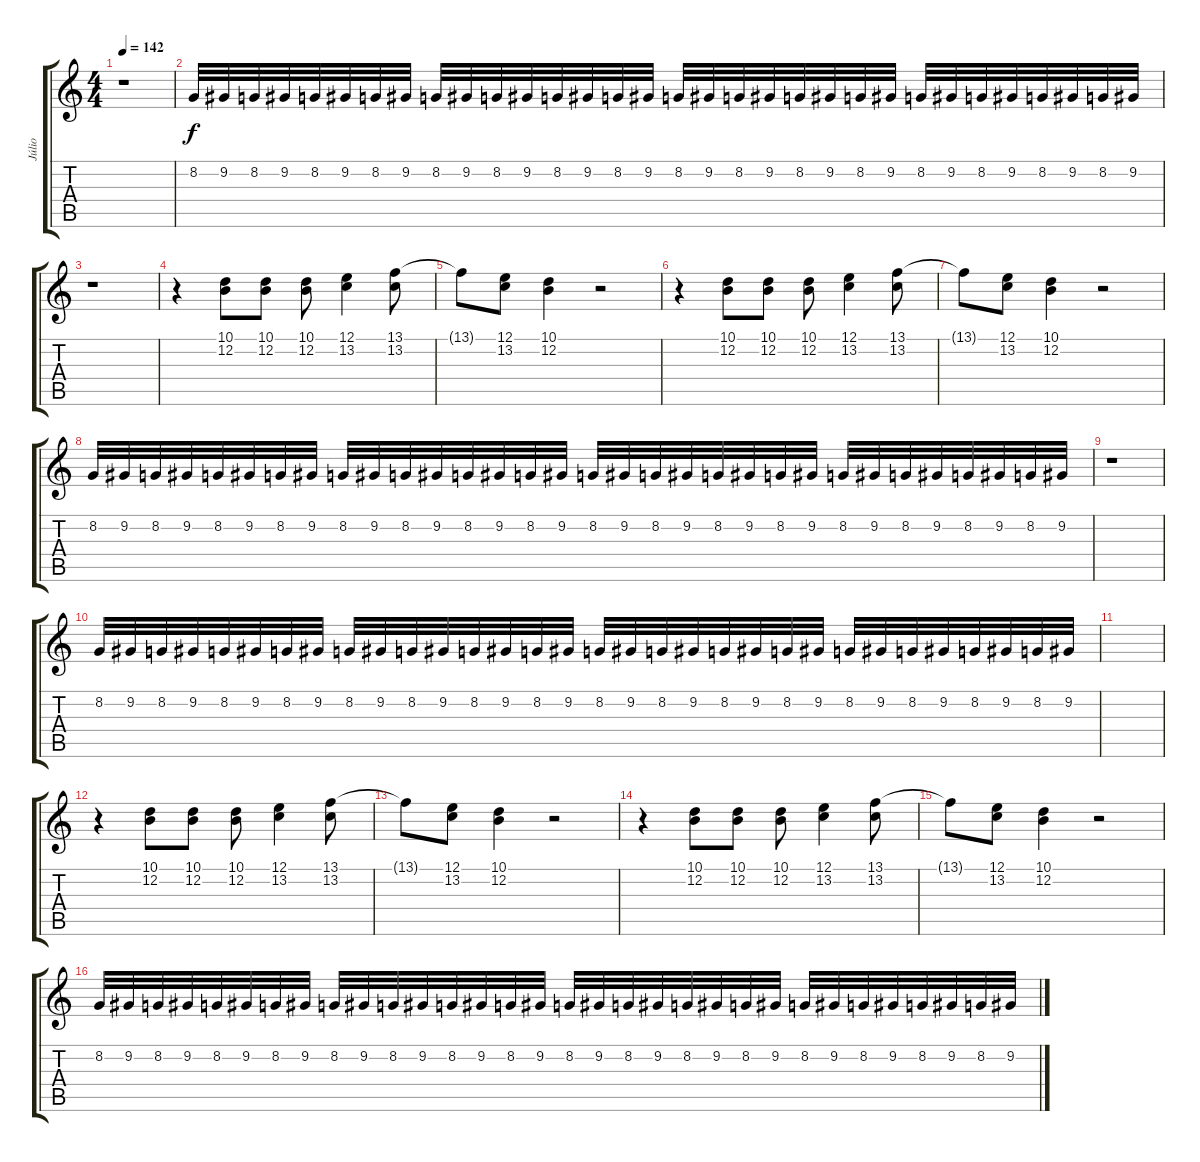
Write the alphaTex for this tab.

\track ("Júlio" "Júlio") {instrument xylophone}
\staff {score tabs}
\tuning (E4 B3 G3 D3 A2 E2) {hide}
\ts (4 4)
\tempo 142
\clef g2
\ks c
r.1{dy f} |
8.2.32 9.2.32 8.2.32 9.2.32 8.2.32 9.2.32 8.2.32 9.2.32 8.2.32 9.2.32 8.2.32 9.2.32 8.2.32 9.2.32 8.2.32 9.2.32 8.2.32 9.2.32 8.2.32 9.2.32 8.2.32 9.2.32 8.2.32 9.2.32 8.2.32 9.2.32 8.2.32 9.2.32 8.2.32 9.2.32 8.2.32 9.2.32 |
r.1 |
r.4 (10.1 12.2).8{volume 16} (10.1 12.2).8 (10.1 12.2).8 (12.1 13.2).4 (13.1 13.2).8 |
13.1{t}.8 (12.1 13.2).8 (10.1 12.2).4 r.2 |
r.4 (10.1 12.2).8 (10.1 12.2).8 (10.1 12.2).8 (12.1 13.2).4 (13.1 13.2).8 |
13.1{t}.8 (12.1 13.2).8 (10.1 12.2).4 r.2 |
8.2.32{volume 8} 9.2.32 8.2.32 9.2.32 8.2.32 9.2.32 8.2.32 9.2.32 8.2.32 9.2.32 8.2.32 9.2.32 8.2.32 9.2.32 8.2.32 9.2.32 8.2.32 9.2.32 8.2.32 9.2.32 8.2.32 9.2.32 8.2.32 9.2.32 8.2.32 9.2.32 8.2.32 9.2.32 8.2.32 9.2.32 8.2.32 9.2.32 |
r.1 |
8.2.32 9.2.32 8.2.32 9.2.32 8.2.32 9.2.32 8.2.32 9.2.32 8.2.32 9.2.32 8.2.32 9.2.32 8.2.32 9.2.32 8.2.32 9.2.32 8.2.32 9.2.32 8.2.32 9.2.32 8.2.32 9.2.32 8.2.32 9.2.32 8.2.32 9.2.32 8.2.32 9.2.32 8.2.32 9.2.32 8.2.32 9.2.32 |
|
r.4 (10.1 12.2).8{volume 16} (10.1 12.2).8 (10.1 12.2).8 (12.1 13.2).4 (13.1 13.2).8 |
13.1{t}.8 (12.1 13.2).8 (10.1 12.2).4 r.2 |
r.4 (10.1 12.2).8 (10.1 12.2).8 (10.1 12.2).8 (12.1 13.2).4 (13.1 13.2).8 |
13.1{t}.8 (12.1 13.2).8 (10.1 12.2).4 r.2 |
8.2.32{volume 8} 9.2.32 8.2.32 9.2.32 8.2.32 9.2.32 8.2.32 9.2.32 8.2.32 9.2.32 8.2.32 9.2.32 8.2.32 9.2.32 8.2.32 9.2.32 8.2.32 9.2.32 8.2.32 9.2.32 8.2.32 9.2.32 8.2.32 9.2.32 8.2.32 9.2.32 8.2.32 9.2.32 8.2.32 9.2.32 8.2.32 9.2.32
